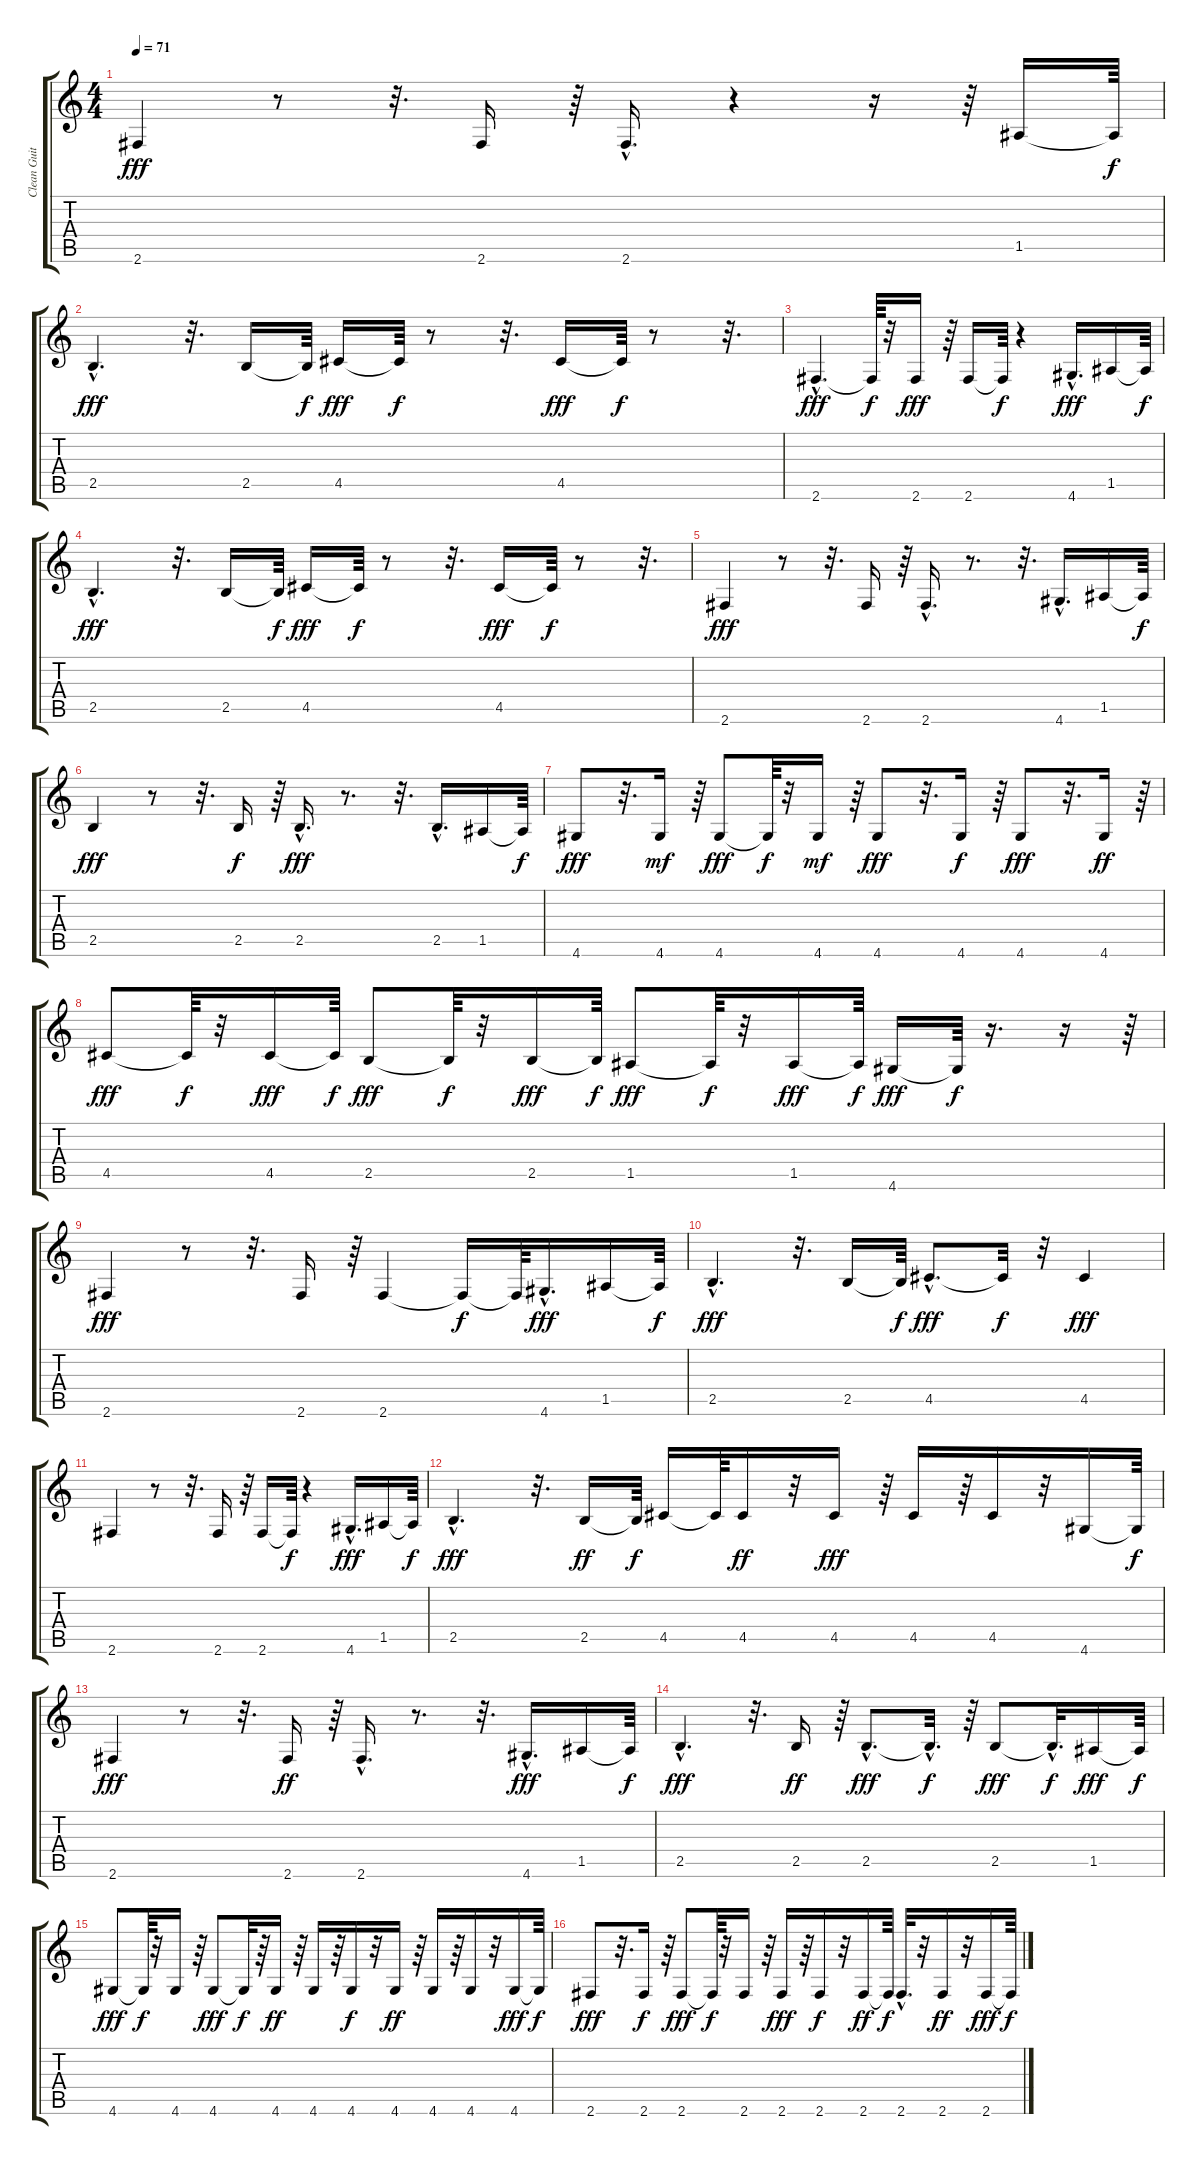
\track ("Clean Guitar        " "Clean Guit") {instrument acousticbass}
\staff {score tabs}
\tuning (E4 B3 G3 D3 A2 E2) {hide}
\ts (4 4)
\tempo 71
\clef g2
\ks c
2.6.4{dy fff} r.8 r.32{d} 2.6.16 r.64 2.6{hac}.16{d} r.4 r.16 r.64 1.5.16 1.5{t}.64{dy f} |
2.5{hac}.4{d dy fff} r.32{d} 2.5.16 2.5{t}.64{dy f} 4.5.16{dy fff} 4.5{t}.64{dy f} r.8 r.32{d} 4.5.16{dy fff} 4.5{t}.64{dy f} r.8 r.32{d} |
2.6{hac}.4{d dy fff} 2.6{t}.64{dy f} r.32 2.6.16{dy fff} r.64 2.6.16 2.6{t}.64{dy f} r.4 4.6{hac}.16{d dy fff} 1.5.16 1.5{t}.64{dy f} |
2.5{hac}.4{d dy fff} r.32{d} 2.5.16 2.5{t}.64{dy f} 4.5.16{dy fff} 4.5{t}.64{dy f} r.8 r.32{d} 4.5.16{dy fff} 4.5{t}.64{dy f} r.8 r.32{d} |
2.6.4{dy fff} r.8 r.32{d} 2.6.16 r.64 2.6{hac}.16{d} r.8{d} r.32{d} 4.6{hac}.16{d} 1.5.16 1.5{t}.64{dy f} |
2.5.4{dy fff} r.8 r.32{d} 2.5.16{dy f} r.64 2.5{hac}.16{d dy fff} r.8{d} r.32{d} 2.5{hac}.16{d} 1.5.16 1.5{t}.64{dy f} |
4.6.8{dy fff} r.32{d} 4.6.16{dy mf} r.64 4.6.8{dy fff} 4.6{t}.64{dy f} r.32 4.6.16{dy mf} r.64 4.6.8{dy fff} r.32{d} 4.6.16{dy f} r.64 4.6.8{dy fff} r.32{d} 4.6.16{dy ff} r.64 |
4.5.8{dy fff} 4.5{t}.64{dy f} r.32 4.5.16{dy fff} 4.5{t}.64{dy f} 2.5.8{dy fff} 2.5{t}.64{dy f} r.32 2.5.16{dy fff} 2.5{t}.64{dy f} 1.5.8{dy fff} 1.5{t}.64{dy f} r.32 1.5.16{dy fff} 1.5{t}.64{dy f} 4.6.16{dy fff} 4.6{t}.64{dy f} r.16{d} r.16 r.64 |
2.6.4{dy fff} r.8 r.32{d} 2.6.16 r.64 2.6.4 2.6{t}.16{dy f} 2.6{t}.64 4.6{hac}.16{d dy fff} 1.5.16 1.5{t}.64{dy f} |
2.5{hac}.4{d dy fff} r.32{d} 2.5.16 2.5{t}.64{dy f} 4.5{hac}.8{d dy fff} 4.5{t}.32{dy f} r.32 4.5.4{dy fff} |
2.6.4 r.8 r.32{d} 2.6.16 r.64 2.6.16 2.6{t}.64{dy f} r.4 4.6{hac}.16{d dy fff} 1.5.16 1.5{t}.64{dy f} |
2.5{hac}.4{d dy fff} r.32{d} 2.5.16{dy ff} 2.5{t}.64{dy f} 4.5.16 4.5{t}.64 4.5.16{dy ff} r.32 4.5.16{dy fff} r.64 4.5.16 r.64 4.5.16 r.32 4.6.16 4.6{t}.64{dy f} |
2.6.4{dy fff} r.8 r.32{d} 2.6.16{dy ff} r.64 2.6{hac}.16{d} r.8{d} r.32{d} 4.6{hac}.16{d dy fff} 1.5.16 1.5{t}.64{dy f} |
2.5{hac}.4{d dy fff} r.32{d} 2.5.16{dy ff} r.64 2.5{hac}.8{d dy fff} 2.5{hac t}.32{d dy f} r.64 2.5.8{dy fff} 2.5{hac t}.32{d dy f} 1.5.16{dy fff} 1.5{t}.64{dy f} |
4.6.8{dy fff} 4.6{t}.64{dy f} r.32 4.6.16 r.64 4.6.8{dy fff} 4.6{t}.32{dy f} r.64 4.6.16{dy ff} r.64 4.6.16 r.64 4.6.16{dy f} r.32 4.6.16{dy ff} r.64 4.6.16 r.64 4.6.16 r.32 4.6.16{dy fff} 4.6{t}.64{dy f} |
2.6.8{dy fff} r.32{d} 2.6.16{dy f} r.64 2.6.8{dy fff} 2.6{t}.64{dy f} r.32 2.6.16 r.64 2.6.16{dy fff} r.64 2.6.16{dy f} r.32 2.6.16{dy ff} 2.6{t}.64{dy f} 2.6{hac}.32{d} r.32 2.6.16{dy ff} r.32 2.6.16{dy fff} 2.6{t}.64{dy f}
